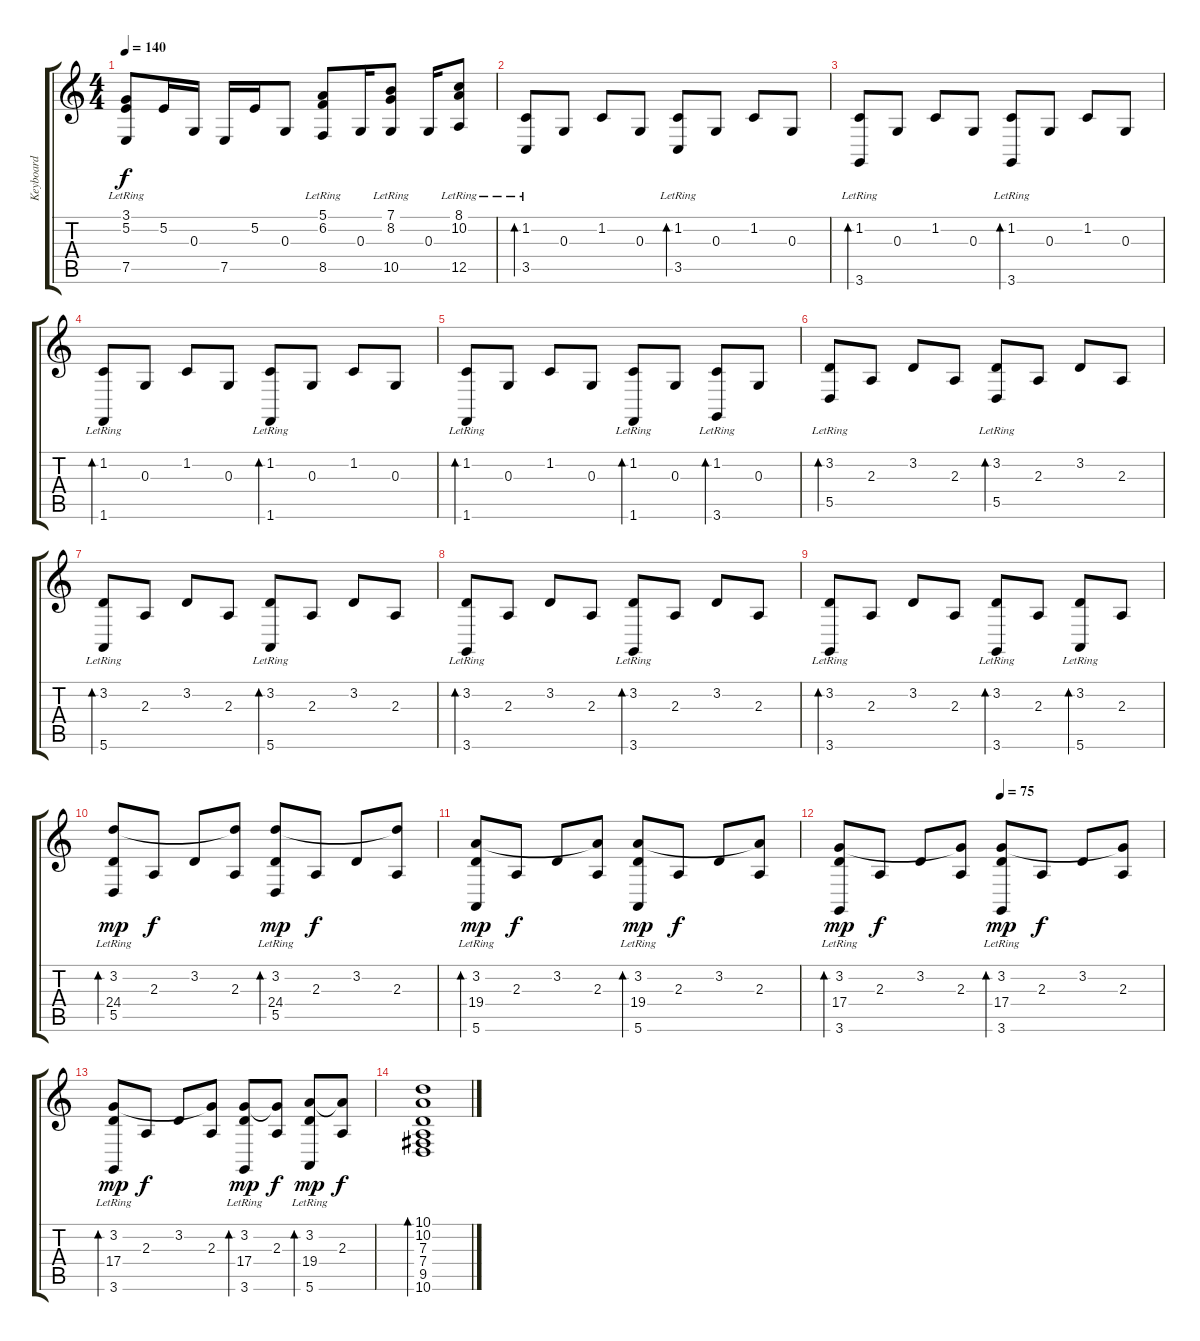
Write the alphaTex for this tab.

\track ("Keyboard" "Keyboard") {instrument harpsichord}
\staff {score tabs}
\tuning (E4 B3 G3 D3 A2 E2) {hide}
\ts (4 4)
\tempo 140
\clef g2
\ks c
(3.1{lr} 5.2 7.5).8{dy f instrument clavinet} 5.2.16 0.3.16 7.5.16 5.2.16 0.3.8 (5.1{lr} 6.2 8.5).8 0.3.16 (7.1{lr} 8.2 10.5).8 0.3.16 (8.1{lr} 10.2 12.5).8 |
(1.2 3.5{lr}).8{bd 240 instrument harpsichord} 0.3.8 1.2.8 0.3.8 (1.2 3.5{lr}).8{bd 240} 0.3.8 1.2.8 0.3.8 |
(1.2 3.6{lr}).8{bd 120} 0.3.8 1.2.8 0.3.8 (1.2 3.6{lr}).8{bd 120} 0.3.8 1.2.8 0.3.8 |
(1.2 1.6{lr}).8{bd 120} 0.3.8 1.2.8 0.3.8 (1.2 1.6{lr}).8{bd 120} 0.3.8 1.2.8 0.3.8 |
(1.2 1.6{lr}).8{bd 120} 0.3.8 1.2.8 0.3.8 (1.2 1.6{lr}).8{bd 120} 0.3.8 (1.2 3.6{lr}).8{bd 120} 0.3.8 |
(3.2 5.5{lr}).8{bd 120} 2.3.8 3.2.8 2.3.8 (3.2 5.5{lr}).8{bd 240} 2.3.8 3.2.8 2.3.8 |
(3.2 5.6{lr}).8{bd 240} 2.3.8 3.2.8 2.3.8 (3.2 5.6{lr}).8{bd 240} 2.3.8 3.2.8 2.3.8 |
(3.2 3.6{lr}).8{bd 240} 2.3.8 3.2.8 2.3.8 (3.2 3.6{lr}).8{bd 240} 2.3.8 3.2.8 2.3.8 |
(3.2 3.6{lr}).8{bd 240} 2.3.8 3.2.8 2.3.8 (3.2 3.6{lr}).8{bd 240} 2.3.8 (3.2 5.6{lr}).8{bd 240} 2.3.8 |
(3.2 24.4{lr} 5.5{lr}).8{bd 120 dy mp} 2.3.8{dy f} 3.2.8 (2.3 24.4{t}).8 (3.2 24.4{lr} 5.5{lr}).8{bd 240 dy mp} 2.3.8{dy f} 3.2.8 (2.3 24.4{t}).8 |
(3.2 19.4{lr} 5.6{lr}).8{bd 240 dy mp} 2.3.8{dy f} 3.2.8 (2.3 19.4{t}).8 (3.2 19.4{lr} 5.6{lr}).8{bd 240 dy mp} 2.3.8{dy f} 3.2.8 (2.3 19.4{t}).8 |
\tempo (75 0.5)
(3.2 17.4{lr} 3.6{lr}).8{bd 240 dy mp} 2.3.8{dy f} 3.2.8 (2.3 17.4{t}).8 (3.2 17.4{lr} 3.6{lr}).8{bd 240 dy mp} 2.3.8{dy f} 3.2.8 (2.3 17.4{t}).8 |
(3.2 17.4{lr} 3.6{lr}).8{bd 240 dy mp} 2.3.8{dy f} 3.2.8 (2.3 17.4{t}).8 (3.2 17.4{lr} 3.6{lr}).8{bd 240 dy mp} (2.3 17.4{t}).8{dy f} (3.2 19.4{lr} 5.6{lr}).8{bd 240 dy mp} (2.3 19.4{t}).8{dy f} |
(10.1 10.2 7.3 7.4 9.5 10.6).1{bd 120}
